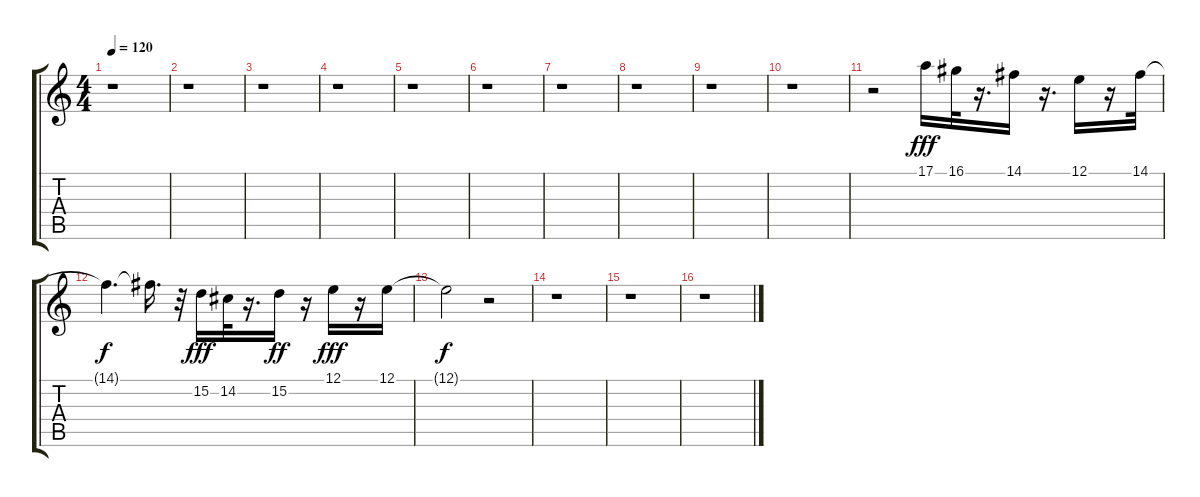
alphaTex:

\track "" {instrument trumpet}
\staff {score tabs}
\tuning (E4 B3 G3 D3 A2 E2) {hide}
\ts (4 4)
\tempo 120
\clef g2
\ks c
r.1{dy f} |
r.1 |
r.1 |
r.1 |
r.1 |
r.1 |
r.1 |
r.1 |
r.1 |
r.1 |
r.2 17.1.16{dy fff} 16.1.32 r.16{d} 14.1.16 r.16{d} 12.1.16 r.16 14.1.32 |
14.1{t}.4{d dy f} 14.1{t}.16{d} r.32 15.2.16{dy fff} 14.2.32 r.16{d} 15.2.16{dy ff} r.16 12.1.16{dy fff} r.16 12.1.16 |
12.1{t}.2{dy f} r.2 |
r.1 |
r.1 |
r.1
